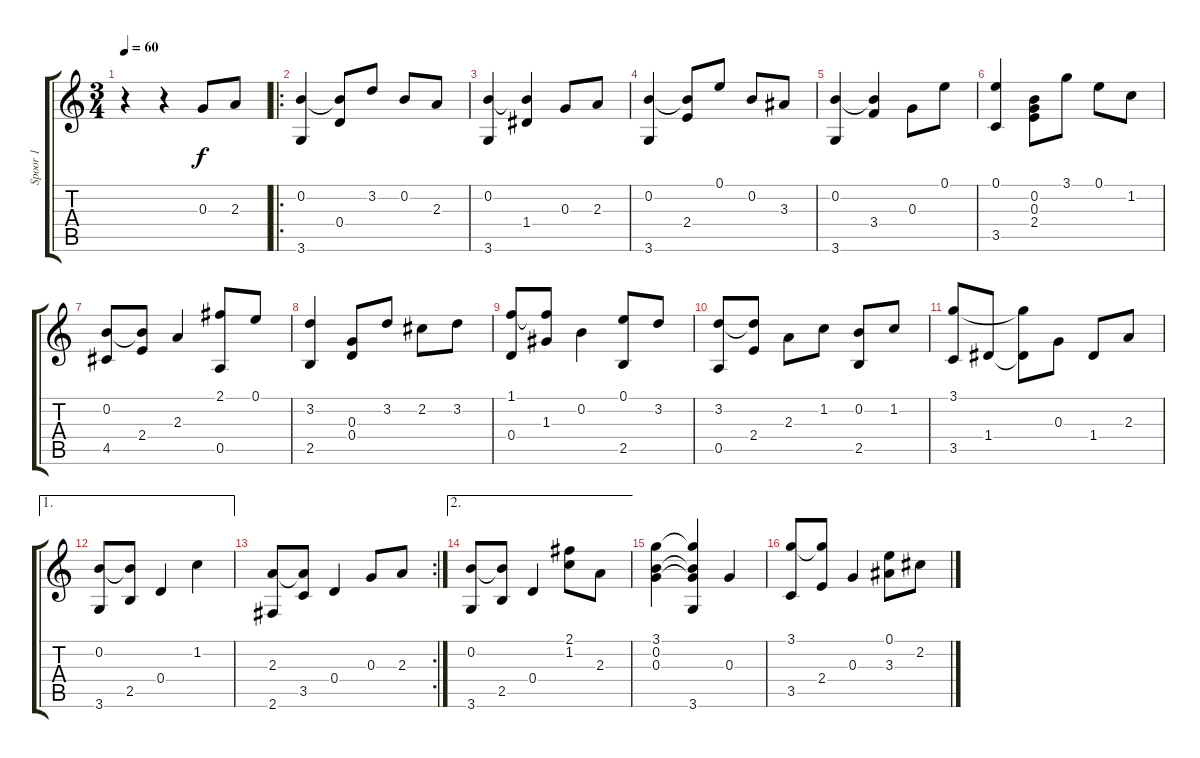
\track ("Spoor 1" "Spoor 1") {instrument acousticguitarsteel}
\staff {score tabs}
\tuning (E4 B3 G3 D3 A2 E2) {hide}
\ts (3 4)
\tempo 60
\clef g2
\ks c
r.4{dy f instrument acousticguitarsteel} r.4 0.3.8 2.3.8 |
\ro
(0.2 3.6).4 (0.2{t} 0.4).8 3.2.8 0.2.8 2.3.8 |
(0.2 3.6).4 (0.2{t} 1.4).4 0.3.8 2.3.8 |
(0.2 3.6).4 (0.2{t} 2.4).8 0.1.8 0.2.8 3.3.8 |
(0.2 3.6).4 (0.2{t} 3.4).4 0.3.8 0.1.8 |
(0.1 3.5).4 (0.2 0.3 2.4).8 3.1.8 0.1.8 1.2.8 |
(0.2 4.5).8 (0.2{t} 2.4).8 2.3.4 (2.1 0.5).8 0.1.8 |
(3.2 2.5).4 (0.3 0.4).8 3.2.8 2.2.8 3.2.8 |
(1.1 0.4).8 (1.1{t} 1.3).8 0.2.4 (0.1 2.5).8 3.2.8 |
(3.2 0.5).8 (3.2{t} 2.4).8 2.3.8 1.2.8 (0.2 2.5).8 1.2.8 |
(3.1 3.5).8 1.4.8 (3.1{t} 1.4{t}).8 0.3.8 1.4.8 2.3.8 |
\ae 1
(0.2 3.6).8 (0.2{t} 2.5).8 0.4.4 1.2.4 |
\rc 2
(2.3 2.6).8 (2.3{t} 3.5).8 0.4.4 0.3.8 2.3.8 |
\ae 2
(0.2 3.6).8 (0.2{t} 2.5).8 0.4.4 (2.1 1.2).8 2.3.8 |
(3.1 0.2 0.3).4 (3.1{t} 0.2{t} 0.3{t} 3.6).4 0.3.4 |
(3.1 3.5).8 (3.1{t} 2.4).8 0.3.4 (0.1 3.3).8 2.2.8
